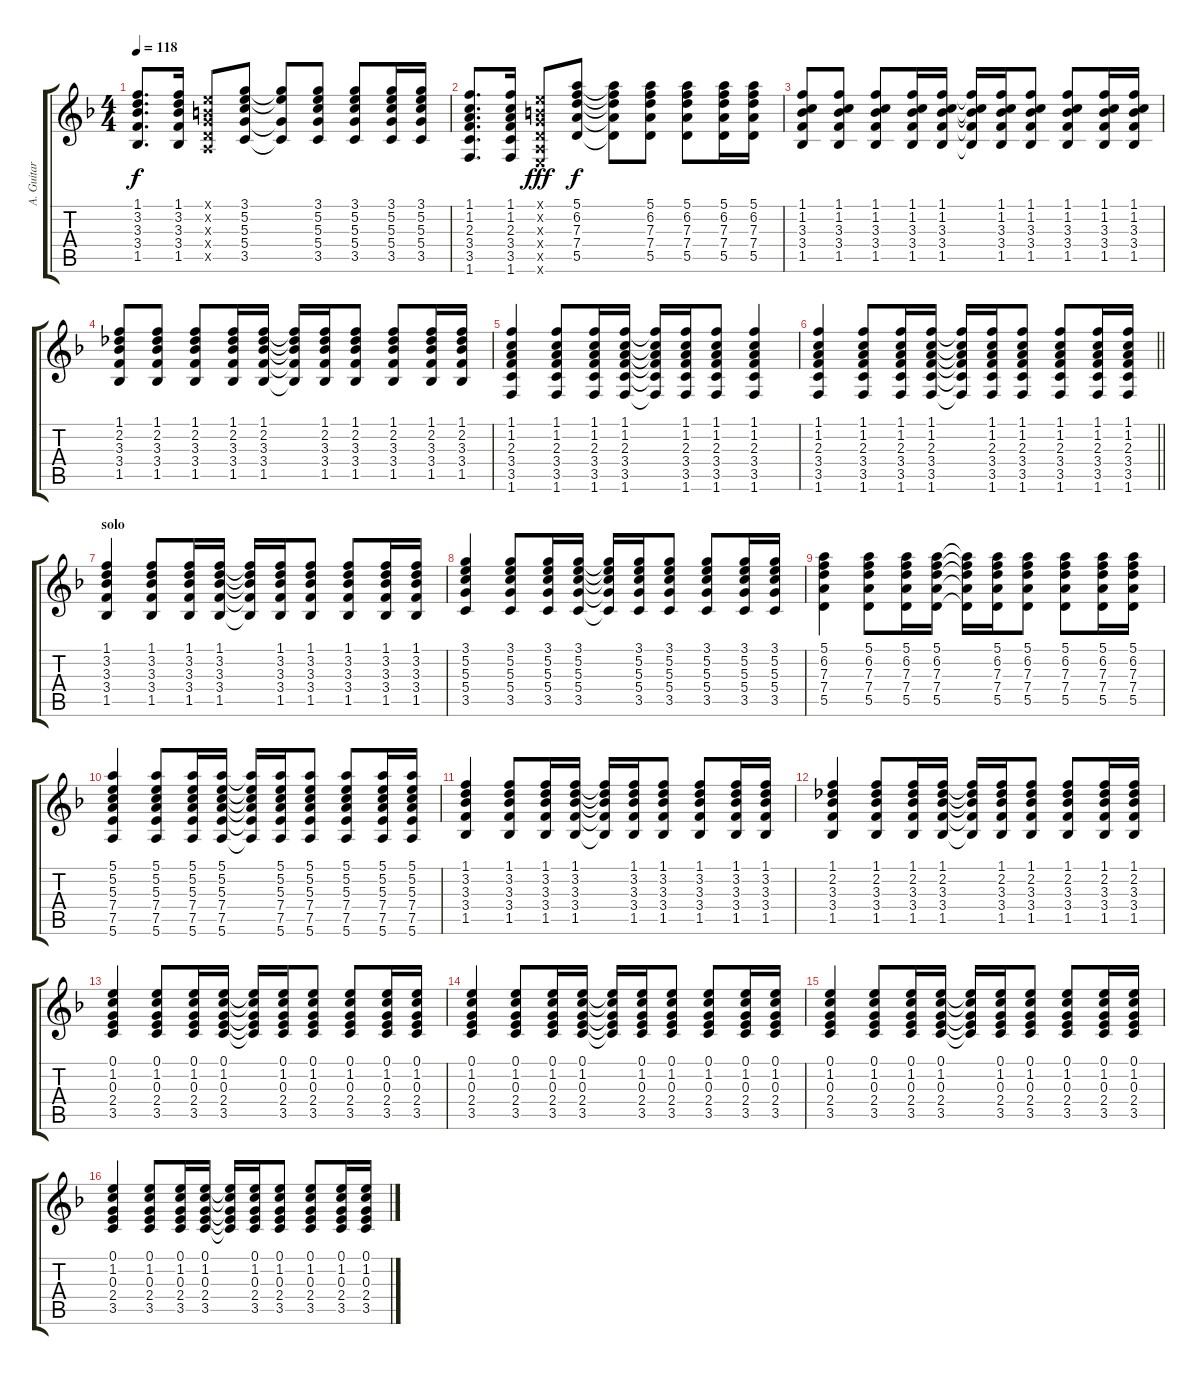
\track ("A. Guitar" "A. Guitar") {instrument acousticguitarsteel}
\staff {score tabs}
\tuning (E4 B3 G3 D3 A2 E2) {hide}
\ts (4 4)
\tempo 118
\clef g2
\ks f
(1.1 3.2 3.3 3.4 1.5).8{d dy f} (1.1 3.2 3.3 3.4 1.5).16 (0.1{x} 0.2{x} 0.3{x} 0.4{x} 0.5{x}).8 (3.1 5.2 5.3 5.4 3.5).8 (3.1{t} 5.2{t} 5.4{t} 3.5{t}).8 (3.1 5.2 5.3 5.4 3.5).8 (3.1 5.2 5.3 5.4 3.5).8 (3.1 5.2 5.3 5.4 3.5).16 (3.1 5.2 5.3 5.4 3.5).16 |
(1.1 1.2 2.3 3.4 3.5 1.6).8{d} (1.1 1.2 2.3 3.4 3.5 1.6).16 (0.1{x} 0.2{x} 0.3{x} 0.4{x} 0.5{x} 0.6{x}).8{dy fff} (5.1 6.2 7.3 7.4 5.5).8{dy f} (5.1{t} 6.2{t} 7.3{t} 7.4{t} 5.5{t}).8 (5.1 6.2 7.3 7.4 5.5).8 (5.1 6.2 7.3 7.4 5.5).8 (5.1 6.2 7.3 7.4 5.5).16 (5.1 6.2 7.3 7.4 5.5).16 |
(1.1 1.2 3.3 3.4 1.5).8 (1.1 1.2 3.3 3.4 1.5).8 (1.1 1.2 3.3 3.4 1.5).8 (1.1 1.2 3.3 3.4 1.5).16 (1.1 1.2 3.3 3.4 1.5).16 (1.1{t} 1.2{t} 3.3{t} 3.4{t} 1.5{t}).16 (1.1 1.2 3.3 3.4 1.5).16 (1.1 1.2 3.3 3.4 1.5).8 (1.1 1.2 3.3 3.4 1.5).8 (1.1 1.2 3.3 3.4 1.5).16 (1.1 1.2 3.3 3.4 1.5).16 |
(1.1 2.2 3.3 3.4 1.5).8 (1.1 2.2 3.3 3.4 1.5).8 (1.1 2.2 3.3 3.4 1.5).8 (1.1 2.2 3.3 3.4 1.5).16 (1.1 2.2 3.3 3.4 1.5).16 (1.1{t} 2.2{t} 3.3{t} 3.4{t} 1.5{t}).16 (1.1 2.2 3.3 3.4 1.5).16 (1.1 2.2 3.3 3.4 1.5).8 (1.1 2.2 3.3 3.4 1.5).8 (1.1 2.2 3.3 3.4 1.5).16 (1.1 2.2 3.3 3.4 1.5).16 |
(1.1 1.2 2.3 3.4 3.5 1.6).4 (1.1 1.2 2.3 3.4 3.5 1.6).8 (1.1 1.2 2.3 3.4 3.5 1.6).16 (1.1 1.2 2.3 3.4 3.5 1.6).16 (1.1{t} 1.2{t} 2.3{t} 3.4{t} 3.5{t} 1.6{t}).16 (1.1 1.2 2.3 3.4 3.5 1.6).16 (1.1 1.2 2.3 3.4 3.5 1.6).8 (1.1 1.2 2.3 3.4 3.5 1.6).4 |
\barLineRight lightlight
(1.1 1.2 2.3 3.4 3.5 1.6).4 (1.1 1.2 2.3 3.4 3.5 1.6).8 (1.1 1.2 2.3 3.4 3.5 1.6).16 (1.1 1.2 2.3 3.4 3.5 1.6).16 (1.1{t} 1.2{t} 2.3{t} 3.4{t} 3.5{t} 1.6{t}).16 (1.1 1.2 2.3 3.4 3.5 1.6).16 (1.1 1.2 2.3 3.4 3.5 1.6).8 (1.1 1.2 2.3 3.4 3.5 1.6).8 (1.1 1.2 2.3 3.4 3.5 1.6).16 (1.1 1.2 2.3 3.4 3.5 1.6).16 |
\section ("" "solo")
(1.1 3.2 3.3 3.4 1.5).4 (1.1 3.2 3.3 3.4 1.5).8 (1.1 3.2 3.3 3.4 1.5).16 (1.1 3.2 3.3 3.4 1.5).16 (1.1{t} 3.2{t} 3.3{t} 3.4{t} 1.5{t}).16 (1.1 3.2 3.3 3.4 1.5).16 (1.1 3.2 3.3 3.4 1.5).8 (1.1 3.2 3.3 3.4 1.5).8 (1.1 3.2 3.3 3.4 1.5).16 (1.1 3.2 3.3 3.4 1.5).16 |
(3.1 5.2 5.3 5.4 3.5).4 (3.1 5.2 5.3 5.4 3.5).8 (3.1 5.2 5.3 5.4 3.5).16 (3.1 5.2 5.3 5.4 3.5).16 (3.1{t} 5.2{t} 5.3{t} 5.4{t} 3.5{t}).16 (3.1 5.2 5.3 5.4 3.5).16 (3.1 5.2 5.3 5.4 3.5).8 (3.1 5.2 5.3 5.4 3.5).8 (3.1 5.2 5.3 5.4 3.5).16 (3.1 5.2 5.3 5.4 3.5).16 |
(5.1 6.2 7.3 7.4 5.5).4 (5.1 6.2 7.3 7.4 5.5).8 (5.1 6.2 7.3 7.4 5.5).16 (5.1 6.2 7.3 7.4 5.5).16 (5.1{t} 6.2{t} 7.3{t} 7.4{t} 5.5{t}).16 (5.1 6.2 7.3 7.4 5.5).16 (5.1 6.2 7.3 7.4 5.5).8 (5.1 6.2 7.3 7.4 5.5).8 (5.1 6.2 7.3 7.4 5.5).16 (5.1 6.2 7.3 7.4 5.5).16 |
(5.1 5.2 5.3 7.4 7.5 5.6).4 (5.1 5.2 5.3 7.4 7.5 5.6).8 (5.1 5.2 5.3 7.4 7.5 5.6).16 (5.1 5.2 5.3 7.4 7.5 5.6).16 (5.1{t} 5.2{t} 5.3{t} 7.4{t} 7.5{t} 5.6{t}).16 (5.1 5.2 5.3 7.4 7.5 5.6).16 (5.1 5.2 5.3 7.4 7.5 5.6).8 (5.1 5.2 5.3 7.4 7.5 5.6).8 (5.1 5.2 5.3 7.4 7.5 5.6).16 (5.1 5.2 5.3 7.4 7.5 5.6).16 |
(1.1 3.2 3.3 3.4 1.5).4 (1.1 3.2 3.3 3.4 1.5).8 (1.1 3.2 3.3 3.4 1.5).16 (1.1 3.2 3.3 3.4 1.5).16 (1.1{t} 3.2{t} 3.3{t} 3.4{t} 1.5{t}).16 (1.1 3.2 3.3 3.4 1.5).16 (1.1 3.2 3.3 3.4 1.5).8 (1.1 3.2 3.3 3.4 1.5).8 (1.1 3.2 3.3 3.4 1.5).16 (1.1 3.2 3.3 3.4 1.5).16 |
(1.1 2.2 3.3 3.4 1.5).4 (1.1 2.2 3.3 3.4 1.5).8 (1.1 2.2 3.3 3.4 1.5).16 (1.1 2.2 3.3 3.4 1.5).16 (1.1{t} 2.2{t} 3.3{t} 3.4{t} 1.5{t}).16 (1.1 2.2 3.3 3.4 1.5).16 (1.1 2.2 3.3 3.4 1.5).8 (1.1 2.2 3.3 3.4 1.5).8 (1.1 2.2 3.3 3.4 1.5).16 (1.1 2.2 3.3 3.4 1.5).16 |
(0.1 1.2 0.3 2.4 3.5).4 (0.1 1.2 0.3 2.4 3.5).8 (0.1 1.2 0.3 2.4 3.5).16 (0.1 1.2 0.3 2.4 3.5).16 (0.1{t} 1.2{t} 0.3{t} 2.4{t} 3.5{t}).16 (0.1 1.2 0.3 2.4 3.5).16 (0.1 1.2 0.3 2.4 3.5).8 (0.1 1.2 0.3 2.4 3.5).8 (0.1 1.2 0.3 2.4 3.5).16 (0.1 1.2 0.3 2.4 3.5).16 |
(0.1 1.2 0.3 2.4 3.5).4 (0.1 1.2 0.3 2.4 3.5).8 (0.1 1.2 0.3 2.4 3.5).16 (0.1 1.2 0.3 2.4 3.5).16 (0.1{t} 1.2{t} 0.3{t} 2.4{t} 3.5{t}).16 (0.1 1.2 0.3 2.4 3.5).16 (0.1 1.2 0.3 2.4 3.5).8 (0.1 1.2 0.3 2.4 3.5).8 (0.1 1.2 0.3 2.4 3.5).16 (0.1 1.2 0.3 2.4 3.5).16 |
(0.1 1.2 0.3 2.4 3.5).4 (0.1 1.2 0.3 2.4 3.5).8 (0.1 1.2 0.3 2.4 3.5).16 (0.1 1.2 0.3 2.4 3.5).16 (0.1{t} 1.2{t} 0.3{t} 2.4{t} 3.5{t}).16 (0.1 1.2 0.3 2.4 3.5).16 (0.1 1.2 0.3 2.4 3.5).8 (0.1 1.2 0.3 2.4 3.5).8 (0.1 1.2 0.3 2.4 3.5).16 (0.1 1.2 0.3 2.4 3.5).16 |
(0.1 1.2 0.3 2.4 3.5).4 (0.1 1.2 0.3 2.4 3.5).8 (0.1 1.2 0.3 2.4 3.5).16 (0.1 1.2 0.3 2.4 3.5).16 (0.1{t} 1.2{t} 0.3{t} 2.4{t} 3.5{t}).16 (0.1 1.2 0.3 2.4 3.5).16 (0.1 1.2 0.3 2.4 3.5).8 (0.1 1.2 0.3 2.4 3.5).8 (0.1 1.2 0.3 2.4 3.5).16 (0.1 1.2 0.3 2.4 3.5).16
